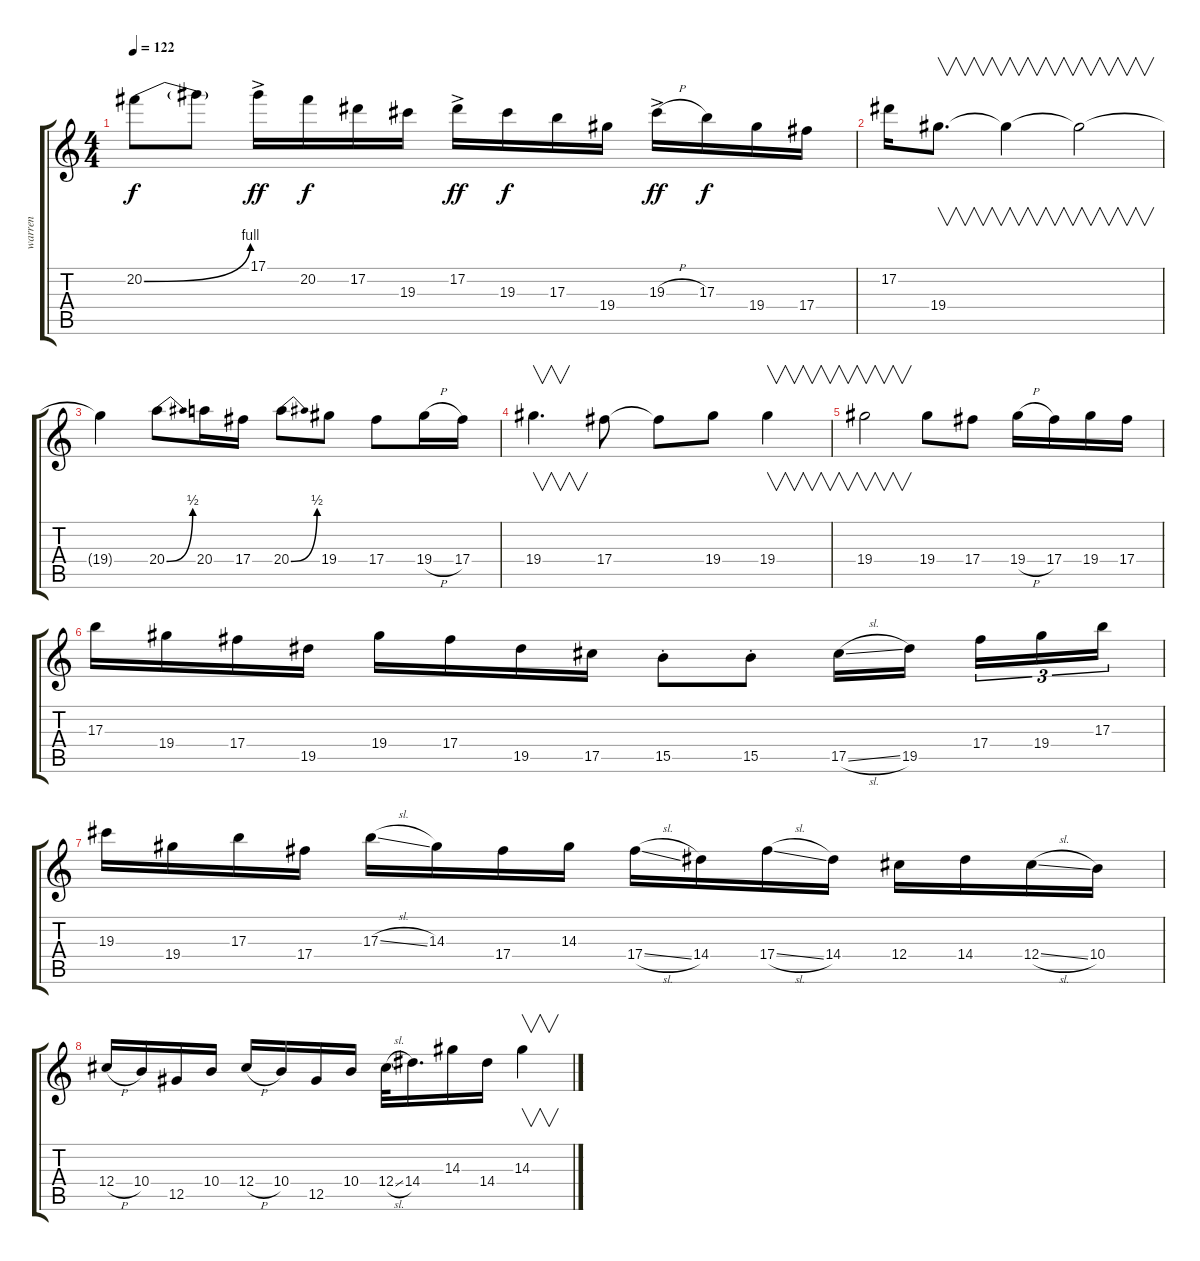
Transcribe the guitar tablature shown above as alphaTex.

\track ("warren" "warren") {instrument distortionguitar}
\staff {score tabs}
\tuning (Eb4 Bb3 Gb3 Db3 Ab2 Eb2) {hide}
\ts (4 4)
\tempo 122
\clef g2
\ks c
20.2{be (bend 0 0 60 4)}.8{dy f} 20.2{t}.8 17.1{ac}.16{dy ff} 20.2.16{dy f} 17.2.16 19.3.16 17.2{ac}.16{dy ff} 19.3.16{dy f} 17.3.16 19.4.16 19.3{h ac}.16{dy ff} 17.3.16{dy f} 19.4.16 17.4.16 |
17.2.16 19.4.8{v d} 19.4{t}.4{v} 19.4{t}.2{v} |
19.4{t}.4 20.4{be (bend 0 0 60 2)}.8 20.4.16 17.4.16 20.4{be (bend 0 0 60 2)}.8 19.4.8 17.4.8 19.4{h}.16 17.4.16 |
19.4.4{v d} 17.4.8 17.4{t}.8 19.4.8 19.4.4{v} |
19.4.2{v} 19.4.8 17.4.8 19.4{h}.16 17.4.16 19.4.16 17.4.16 |
17.3.16 19.4.16 17.4.16 19.5.16 19.4.16 17.4.16 19.5.16 17.5.16 15.5{st}.8 15.5{st}.8 17.5{sl}.16 19.5.16{beam splitsecondary} 17.4.16{tu (3 2)} 19.4.16{tu (3 2)} 17.3.16{tu (3 2)} |
19.3.16 19.4.16 17.3.16 17.4.16 17.3{sl}.16 14.3.16 17.4.16 14.3.16 17.4{sl}.16 14.4.16 17.4{sl}.16 14.4.16 12.4.16 14.4.16 12.4{sl}.16 10.4.16 |
12.4{h}.16 10.4.16 12.5.16 10.4.16 12.4{h}.16 10.4.16 12.5.16 10.4.16 12.4{sl}.32 14.4.16{d} 14.3.16 14.4.16 14.3.4{v}
